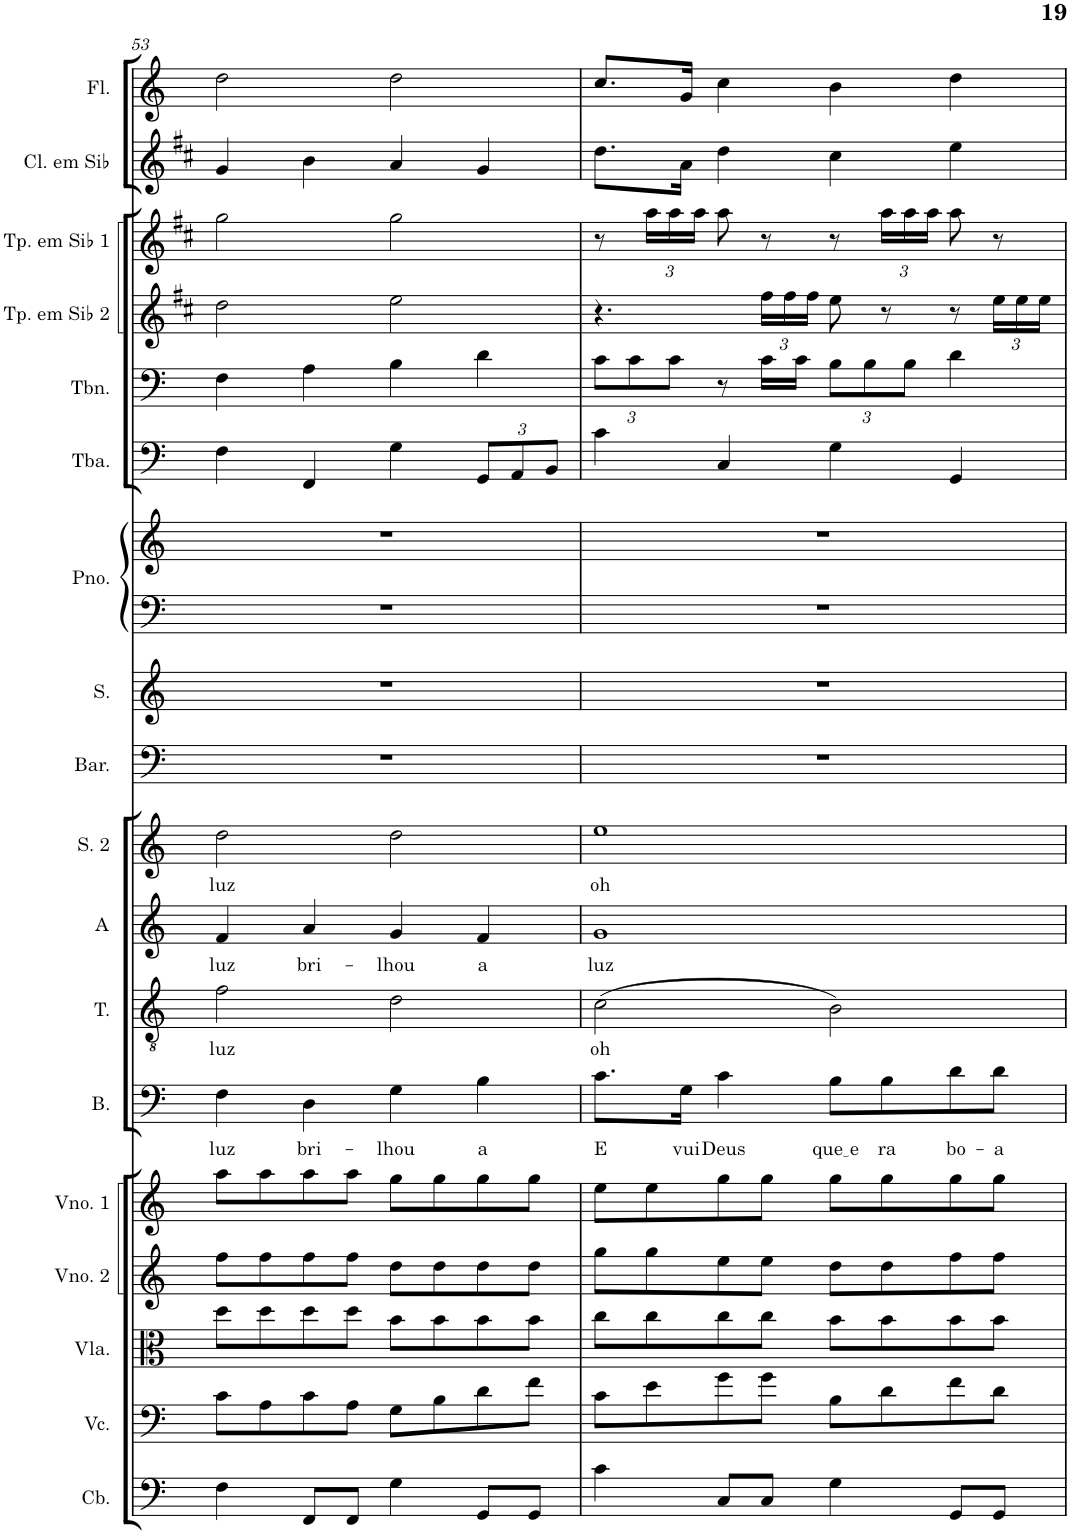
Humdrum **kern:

**kern	**kern	**kern	**kern	**kern	**kern	**text	**kern	**text	**kern	**text	**kern	**text	**kern	**kern	**kern	**kern	**kern	**kern	**kern	**kern	**kern	**kern
*part18	*part17	*part16	*part15	*part14	*part13	*part13	*part12	*part12	*part11	*part11	*part10	*part10	*part9	*part8	*part7	*part7	*part6	*part5	*part4	*part3	*part2	*part1
*staff19	*staff18	*staff17	*staff16	*staff15	*staff14	*staff14	*staff13	*staff13	*staff12	*staff12	*staff11	*staff11	*staff10	*staff9	*staff8	*staff7	*staff6	*staff5	*staff4	*staff3	*staff2	*staff1
*I"Contrabaixo	*I"Violoncelo	*I"Viola	*I"Violino 2	*I"Violino 1	*I"Baixo	*	*I"Tenor	*	*I"Alto	*	*I"Soprano 2	*	*I"Barítono	*I"Soprano	*I"Piano	*	*I"Tuba	*I"Trombone	*I"Trompete em Sib 2	*I"Trompete em Sib 1	*I"Clarinete em Sib	*I"Flauta Transversal
*I'Cb.	*I'Vc.	*I'Vla.	*I'Vno. 2	*I'Vno. 1	*I'B.	*	*I'T.	*	*I'A	*	*I'S. 2	*	*I'Bar.	*I'S.	*I'Pno.	*	*I'Tba.	*I'Tbn.	*I'Tp. em Sib 2	*I'Tp. em Sib 1	*I'Cl. em Sib	*I'Fl.
!!LO:PB:g=z
*clefF4	*clefF4	*clefC3	*clefG2	*clefG2	*clefF4	*	*clefGv2	*	*clefG2	*	*clefG2	*	*clefF4	*clefG2	*clefF4	*clefG2	*clefF4	*clefF4	*clefG2	*clefG2	*clefG2	*clefG2
*Trd7c12	*	*	*	*	*	*	*	*	*	*	*	*	*	*	*	*	*	*	*Trd1c2	*Trd1c2	*Trd1c2	*
*k[]	*k[]	*k[]	*k[]	*k[]	*k[]	*	*k[]	*	*k[]	*	*k[]	*	*k[]	*k[]	*k[]	*k[]	*k[]	*k[]	*k[f#c#]	*k[f#c#]	*k[f#c#]	*k[]
*M4/4	*M4/4	*M4/4	*M4/4	*M4/4	*M4/4	*	*M4/4	*	*M4/4	*	*M4/4	*	*M4/4	*M4/4	*M4/4	*M4/4	*M4/4	*M4/4	*M4/4	*M4/4	*M4/4	*M4/4
*met(c)	*met(c)	*met(c)	*met(c)	*met(c)	*met(c)	*	*met(c)	*	*met(c)	*	*met(c)	*	*met(c)	*met(c)	*met(c)	*met(c)	*met(c)	*met(c)	*met(c)	*met(c)	*met(c)	*met(c)
=53	=53	=53	=53	=53	=53	=53	=53	=53	=53	=53	=53	=53	=53	=53	=53	=53	=53	=53	=53	=53	=53	=53
!	!	!	!	!	!	!LO:LY:b	!	!LO:LY:b	!	!LO:LY:b	!	!LO:LY:b	!	!	!	!	!	!	!	!	!	!
4F\	8c\L	8dd\L	8ff\L	8aa\L	4F\	luz	2f\	luz	4f/	luz	2dd\	luz	1r	1r	1r	1r	4F\	4F\	2dd\	2gg\	4g/	2dd\
.	8A\	8dd\	8ff\	8aa\	.	.	.	.	.	.	.	.	.	.	.	.	.	.	.	.	.	.
!	!	!	!	!	!	!LO:LY:b	!	!	!	!LO:LY:b	!	!	!	!	!	!	!	!	!	!	!	!
8FF/L	8c\	8dd\	8ff\	8aa\	4D\	bri-	.	.	4a/	bri-	.	.	.	.	.	.	4FF/	4A\	.	.	4b\	.
8FF/J	8A\J	8dd\J	8ff\J	8aa\J	.	.	.	.	.	.	.	.	.	.	.	.	.	.	.	.	.	.
!	!	!	!	!	!	!LO:LY:b	!	!	!	!LO:LY:b	!	!	!	!	!	!	!	!	!	!	!	!
4G\	8G\L	8b\L	8dd\L	8gg\L	4G\	-lhou	2d\	.	4g/	-lhou	2dd\	.	.	.	.	.	4G\	4B\	2ee\	2gg\	4a/	2dd\
.	8B\	8b\	8dd\	8gg\	.	.	.	.	.	.	.	.	.	.	.	.	.	.	.	.	.	.
!	!	!	!	!	!	!LO:LY:b	!	!	!	!LO:LY:b	!	!	!	!	!	!	!	!	!	!	!	!
*	*	*	*	*	*	*	*	*	*	*	*	*	*	*	*	*	*Xbrackettup	*	*	*	*	*
8GG/L	8d\	8b\	8dd\	8gg\	4B\	a	.	.	4f/	a	.	.	.	.	.	.	12GG/L	4d\	.	.	4g/	.
.	.	.	.	.	.	.	.	.	.	.	.	.	.	.	.	.	12AA/	.	.	.	.	.
8GG/J	8f\J	8b\J	8dd\J	8gg\J	.	.	.	.	.	.	.	.	.	.	.	.	.	.	.	.	.	.
.	.	.	.	.	.	.	.	.	.	.	.	.	.	.	.	.	12BB/J	.	.	.	.	.
=54	=54	=54	=54	=54	=54	=54	=54	=54	=54	=54	=54	=54	=54	=54	=54	=54	=54	=54	=54	=54	=54	=54
!	!	!	!	!	!	!LO:LY:b	!	!LO:LY:b	!	!LO:LY:b	!	!LO:LY:b	!	!	!	!	!	!	!	!	!	!
*	*	*	*	*	*	*	*	*	*	*	*	*	*	*	*	*	*	*Xbrackettup	*	*	*	*
4c\	8c\L	8cc\L	8gg\L	8ee\L	8.c\L	E	(2c\	oh	1g	luz	1ee	oh	1r	1r	1r	1r	4c\	12c\L	4.r	8r	8.dd\L	8.cc/L
.	.	.	.	.	.	.	.	.	.	.	.	.	.	.	.	.	.	12c\	.	.	.	.
*	*	*	*	*	*	*	*	*	*	*	*	*	*	*	*	*	*	*	*	*Xbrackettup	*	*
.	8e\	8cc\	8gg\	8ee\	.	.	.	.	.	.	.	.	.	.	.	.	.	.	.	24aa\LL	.	.
.	.	.	.	.	.	.	.	.	.	.	.	.	.	.	.	.	.	12c\J	.	24aa\	.	.
!	!	!	!	!	!	!LO:LY:b	!	!	!	!	!	!	!	!	!	!	!	!	!	!	!	!
.	.	.	.	.	16G\Jk	vui	.	.	.	.	.	.	.	.	.	.	.	.	.	.	16a\Jk	16g/Jk
.	.	.	.	.	.	.	.	.	.	.	.	.	.	.	.	.	.	.	.	24aa\JJ	.	.
!	!	!	!	!	!	!LO:LY:b	!	!	!	!	!	!	!	!	!	!	!	!	!	!	!	!
8C/L	8g\	8cc\	8ee\	8gg\	4c\	Deus	.	.	.	.	.	.	.	.	.	.	4C/	8r	.	8aa\	4dd\	4cc\
*	*	*	*	*	*	*	*	*	*	*	*	*	*	*	*	*	*	*	*Xbrackettup	*	*	*
8C/J	8g\J	8cc\J	8ee\J	8gg\J	.	.	.	.	.	.	.	.	.	.	.	.	.	16c\LL	24ff#\LL	8r	.	.
.	.	.	.	.	.	.	.	.	.	.	.	.	.	.	.	.	.	.	24ff#\	.	.	.
.	.	.	.	.	.	.	.	.	.	.	.	.	.	.	.	.	.	16c\JJ	.	.	.	.
.	.	.	.	.	.	.	.	.	.	.	.	.	.	.	.	.	.	.	24ff#\JJ	.	.	.
!	!	!	!	!	!	!LO:LY:b	!	!	!	!	!	!	!	!	!	!	!	!	!	!	!	!
4G\	8B\L	8b\L	8dd\L	8gg\L	8B\L	que e	2B\)	.	.	.	.	.	.	.	.	.	4G\	12B\L	8ee\	8r	4cc#\	4b\
.	.	.	.	.	.	.	.	.	.	.	.	.	.	.	.	.	.	12B\	.	.	.	.
!	!	!	!	!	!	!LO:LY:b	!	!	!	!	!	!	!	!	!	!	!	!	!	!	!	!
.	8d\	8b\	8dd\	8gg\	8B\	ra	.	.	.	.	.	.	.	.	.	.	.	.	8r	24aa\LL	.	.
.	.	.	.	.	.	.	.	.	.	.	.	.	.	.	.	.	.	12B\J	.	24aa\	.	.
.	.	.	.	.	.	.	.	.	.	.	.	.	.	.	.	.	.	.	.	24aa\JJ	.	.
!	!	!	!	!	!	!LO:LY:b	!	!	!	!	!	!	!	!	!	!	!	!	!	!	!	!
8GG/L	8f\	8b\	8ff\	8gg\	8d\	bo-	.	.	.	.	.	.	.	.	.	.	4GG/	4d\	8r	8aa\	4ee\	4dd\
!	!	!	!	!	!	!LO:LY:b	!	!	!	!	!	!	!	!	!	!	!	!	!	!	!	!
8GG/J	8d\J	8b\J	8ff\J	8gg\J	8d\J	-a	.	.	.	.	.	.	.	.	.	.	.	.	24ee\LL	8r	.	.
.	.	.	.	.	.	.	.	.	.	.	.	.	.	.	.	.	.	.	24ee\	.	.	.
.	.	.	.	.	.	.	.	.	.	.	.	.	.	.	.	.	.	.	24ee\JJ	.	.	.
=	=	=	=	=	=	=	=	=	=	=	=	=	=	=	=	=	=	=	=	=	=	=
*-	*-	*-	*-	*-	*-	*-	*-	*-	*-	*-	*-	*-	*-	*-	*-	*-	*-	*-	*-	*-	*-	*-
